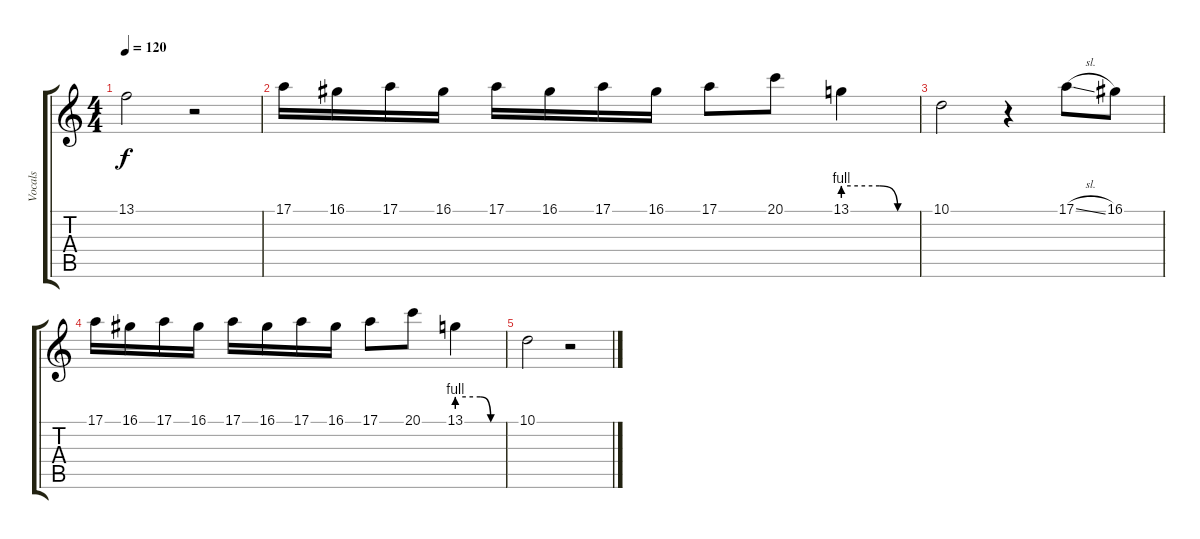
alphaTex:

\track ("Vocals" "Vocals") {instrument synthbrass1}
\staff {score tabs}
\tuning (E4 B3 G3 D3 A2 E2) {hide}
\ts (4 4)
\tempo 120
\clef g2
\ks c
13.1.2{dy f} r.2 |
17.1.16 16.1.16 17.1.16 16.1.16 17.1.16 16.1.16 17.1.16 16.1.16 17.1.8 20.1.8 13.1{be (custom 0 4 30 4 45 0 60 0)}.4 |
10.1.2 r.4 17.1{sl}.8 16.1.8 |
17.1.16 16.1.16 17.1.16 16.1.16 17.1.16 16.1.16 17.1.16 16.1.16 17.1.8 20.1.8 13.1{be (custom 0 4 31 4 45 0 60 0)}.4 |
10.1.2 r.2
